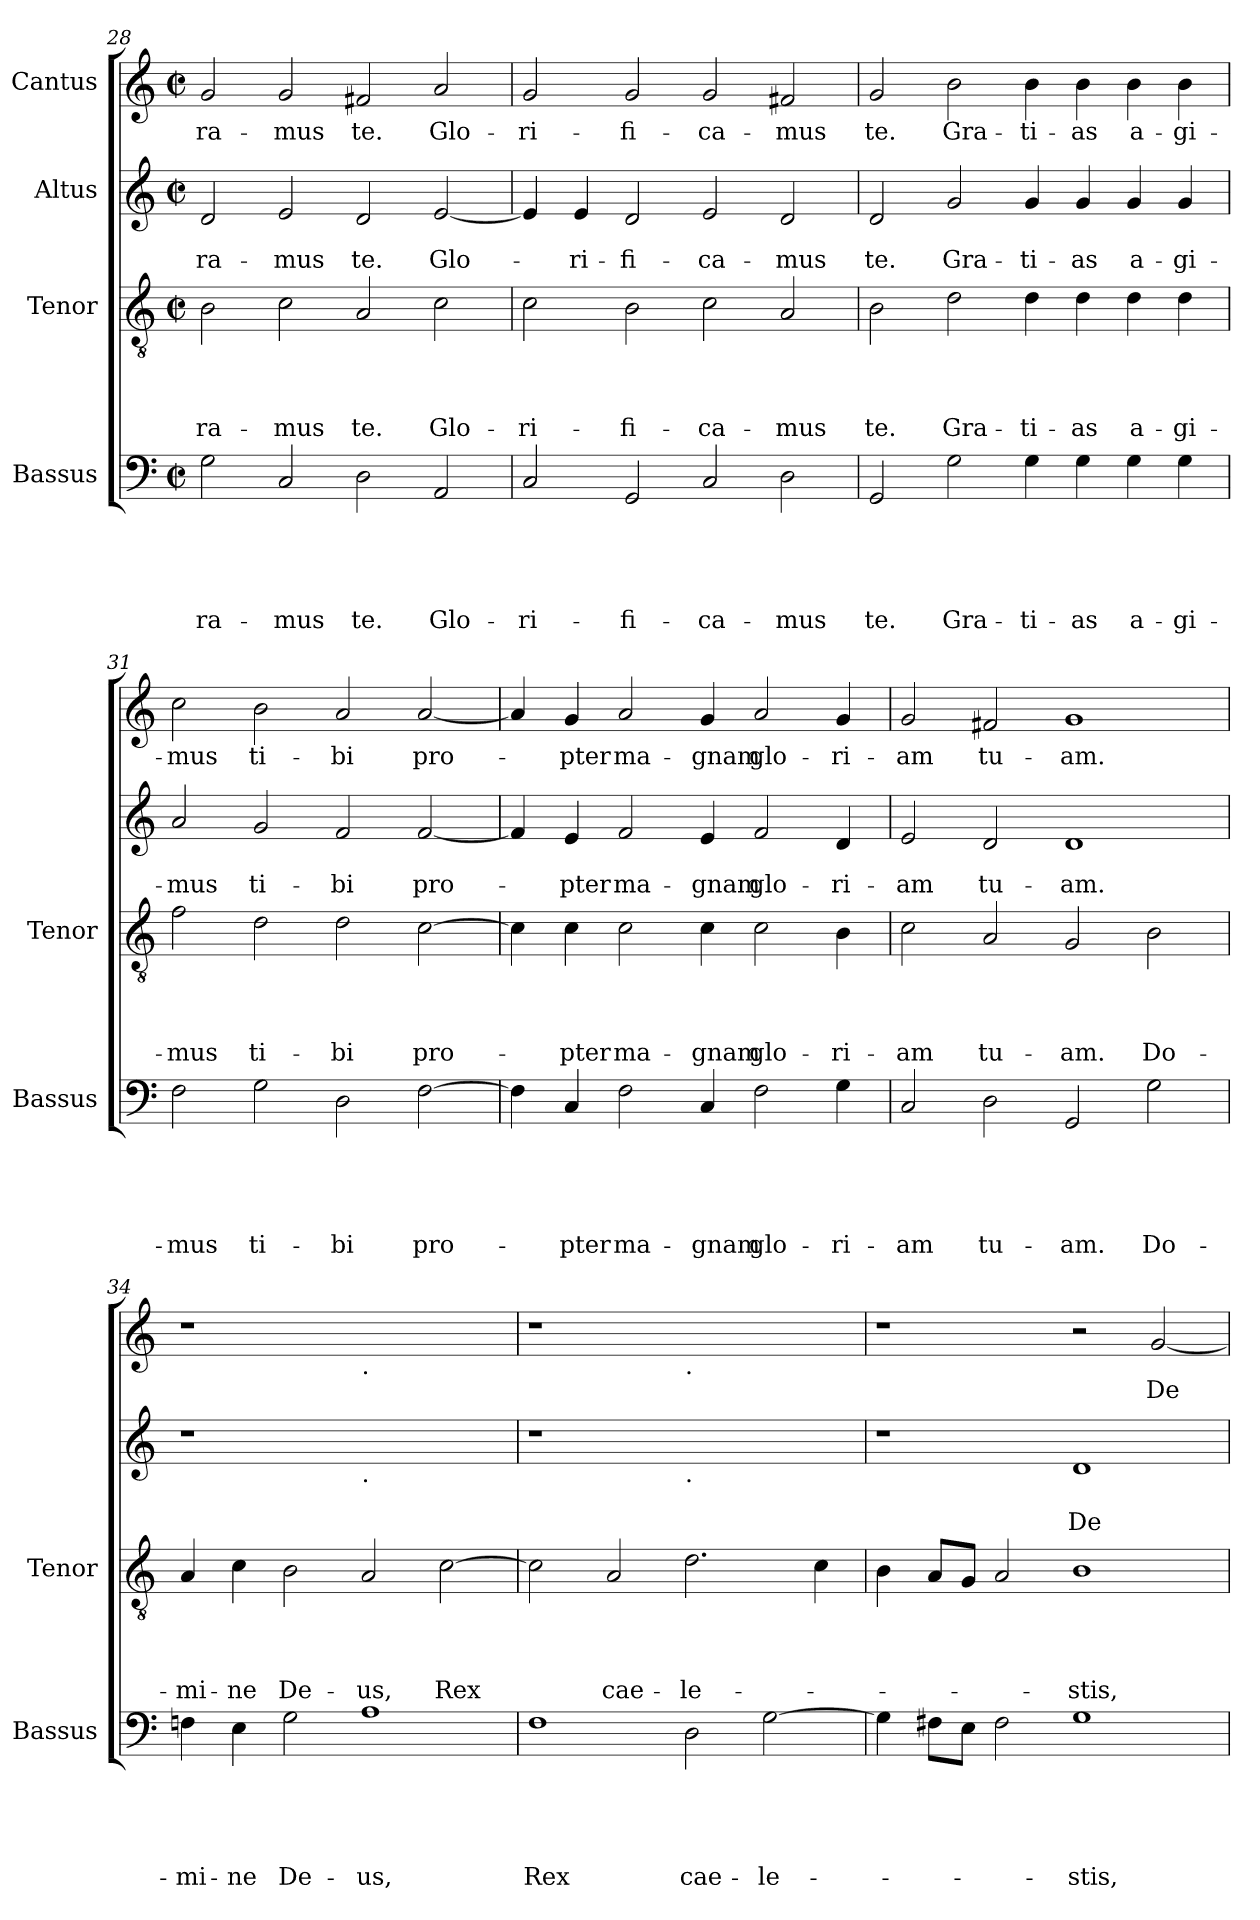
**kern	**text	**text	**text	**text	**text	**kern	**text	**text	**text	**text	**kern	**text	**text	**kern	**text
*part4	*part4	*part4	*part4	*part4	*part4	*part3	*part3	*part3	*part3	*part3	*part2	*part2	*part2	*part1	*part1
*staff4	*staff4	*staff4	*staff4	*staff4	*staff4	*staff3	*staff3	*staff3	*staff3	*staff3	*staff2	*staff2	*staff2	*staff1	*staff1
*I"Bassus	*	*	*	*	*	*I"Tenor	*	*	*	*	*I"Altus	*	*	*I"Cantus	*
*I'Bassus	*	*	*	*	*	*I'Tenor	*	*	*	*	*	*	*	*	*
*clefF4	*	*	*	*	*	*clefGv2	*	*	*	*	*clefG2	*	*	*clefG2	*
*k[]	*	*	*	*	*	*k[]	*	*	*	*	*k[]	*	*	*k[]	*
*C:	*	*	*	*	*	*C:	*	*	*	*	*C:	*	*	*C:	*
*M2/2	*	*	*	*	*	*M2/2	*	*	*	*	*M2/2	*	*	*M2/2	*
*met(c|)	*	*	*	*	*	*met(c|)	*	*	*	*	*met(c|)	*	*	*met(c|)	*
=28	=28	=28	=28	=28	=28	=28	=28	=28	=28	=28	=28	=28	=28	=28	=28
!	!	!	!	!	!LO:LY:b	!	!	!	!	!LO:LY:b	!	!	!LO:LY:b	!	!LO:LY:b
2G\	.	.	.	.	-ra-	2B\	.	.	.	-ra-	2d/	.	-ra-	2g/	-ra-
!	!	!	!	!	!LO:LY:b	!	!	!	!	!LO:LY:b	!	!	!LO:LY:b	!	!LO:LY:b
2C/	.	.	.	.	-mus	2c\	.	.	.	-mus	2e/	.	-mus	2g/	-mus
!	!	!	!	!	!LO:LY:b	!	!	!	!	!LO:LY:b	!	!	!LO:LY:b	!	!LO:LY:b
2D\	.	.	.	.	te.	2A/	.	.	.	te.	2d/	.	te.	2f#X/	te.
!	!	!	!	!	!LO:LY:b	!	!	!	!	!LO:LY:b	!	!	!LO:LY:b	!	!LO:LY:b
2AA/	.	.	.	.	Glo-	2c\	.	.	.	Glo-	[>2e/	.	Glo-	2a/	Glo-
!!LO:PB:g=z
=29	=29	=29	=29	=29	=29	=29	=29	=29	=29	=29	=29	=29	=29	=29	=29
!	!	!	!	!	!LO:LY:b	!	!	!	!	!LO:LY:b	!	!	!	!	!LO:LY:b
2C/	.	.	.	.	-ri-	2c\	.	.	.	-ri-	4e/]	.	.	2g/	-ri-
!	!	!	!	!	!	!	!	!	!	!	!	!	!LO:LY:b	!	!
.	.	.	.	.	.	.	.	.	.	.	4e/	.	-ri-	.	.
!	!	!	!	!	!LO:LY:b	!	!	!	!	!LO:LY:b	!	!	!LO:LY:b	!	!LO:LY:b
2GG/	.	.	.	.	-fi-	2B\	.	.	.	-fi-	2d/	.	-fi-	2g/	-fi-
!	!	!	!	!	!LO:LY:b	!	!	!	!	!LO:LY:b	!	!	!LO:LY:b	!	!LO:LY:b
2C/	.	.	.	.	-ca-	2c\	.	.	.	-ca-	2e/	.	-ca-	2g/	-ca-
!	!	!	!	!	!LO:LY:b	!	!	!	!	!LO:LY:b	!	!	!LO:LY:b	!	!LO:LY:b
2D\	.	.	.	.	-mus	2A/	.	.	.	-mus	2d/	.	-mus	2f#X/	-mus
=30	=30	=30	=30	=30	=30	=30	=30	=30	=30	=30	=30	=30	=30	=30	=30
!	!	!	!	!	!LO:LY:b	!	!	!	!	!LO:LY:b	!	!	!LO:LY:b	!	!LO:LY:b
2GG/	.	.	.	.	te.	2B\	.	.	.	te.	2d/	.	te.	2g/	te.
!	!	!	!	!	!LO:LY:b	!	!	!	!	!LO:LY:b	!	!	!LO:LY:b	!	!LO:LY:b
2G\	.	.	.	.	Gra-	2d\	.	.	.	Gra-	2g/	.	Gra-	2b\	Gra-
!	!	!	!	!	!LO:LY:b	!	!	!	!	!LO:LY:b	!	!	!LO:LY:b	!	!LO:LY:b
4G\	.	.	.	.	-ti-	4d\	.	.	.	-ti-	4g/	.	-ti-	4b\	-ti-
!	!	!	!	!	!LO:LY:b	!	!	!	!	!LO:LY:b	!	!	!LO:LY:b	!	!LO:LY:b
4G\	.	.	.	.	-as	4d\	.	.	.	-as	4g/	.	-as	4b\	-as
!	!	!	!	!	!LO:LY:b	!	!	!	!	!LO:LY:b	!	!	!LO:LY:b	!	!LO:LY:b
4G\	.	.	.	.	a-	4d\	.	.	.	a-	4g/	.	a-	4b\	a-
!	!	!	!	!	!LO:LY:b	!	!	!	!	!LO:LY:b	!	!	!LO:LY:b	!	!LO:LY:b
4G\	.	.	.	.	-gi-	4d\	.	.	.	-gi-	4g/	.	-gi-	4b\	-gi-
=31	=31	=31	=31	=31	=31	=31	=31	=31	=31	=31	=31	=31	=31	=31	=31
!	!	!	!	!	!LO:LY:b	!	!	!	!	!LO:LY:b	!	!	!LO:LY:b	!	!LO:LY:b
2F\	.	.	.	.	-mus	2f\	.	.	.	-mus	2a/	.	-mus	2cc\	-mus
!	!	!	!	!	!LO:LY:b	!	!	!	!	!LO:LY:b	!	!	!LO:LY:b	!	!LO:LY:b
2G\	.	.	.	.	ti-	2d\	.	.	.	ti-	2g/	.	ti-	2b\	ti-
!	!	!	!	!	!LO:LY:b	!	!	!	!	!LO:LY:b	!	!	!LO:LY:b	!	!LO:LY:b
2D\	.	.	.	.	-bi	2d\	.	.	.	-bi	2f/	.	-bi	2a/	-bi
!	!	!	!	!	!LO:LY:b	!	!	!	!	!LO:LY:b	!	!	!LO:LY:b	!	!LO:LY:b
[>2F\	.	.	.	.	pro-	[>2c\	.	.	.	pro-	[<2f/	.	pro-	[<2a/	pro-
=32	=32	=32	=32	=32	=32	=32	=32	=32	=32	=32	=32	=32	=32	=32	=32
4F\]	.	.	.	.	.	4c\]	.	.	.	.	4f/]	.	.	4a/]	.
!	!	!	!	!	!LO:LY:b	!	!	!	!	!LO:LY:b	!	!	!LO:LY:b	!	!LO:LY:b
4C/	.	.	.	.	-pter	4c\	.	.	.	-pter	4e/	.	-pter	4g/	-pter
!	!	!	!	!	!LO:LY:b	!	!	!	!	!LO:LY:b	!	!	!LO:LY:b	!	!LO:LY:b
2F\	.	.	.	.	ma-	2c\	.	.	.	ma-	2f/	.	ma-	2a/	ma-
!	!	!	!	!	!LO:LY:b	!	!	!	!	!LO:LY:b	!	!	!LO:LY:b	!	!LO:LY:b
4C/	.	.	.	.	-gnam	4c\	.	.	.	-gnam	4e/	.	-gnam	4g/	-gnam
!	!	!	!	!	!LO:LY:b	!	!	!	!	!LO:LY:b	!	!	!LO:LY:b	!	!LO:LY:b
2F\	.	.	.	.	glo-	2c\	.	.	.	glo-	2f/	.	glo-	2a/	glo-
!	!	!	!	!	!LO:LY:b	!	!	!	!	!LO:LY:b	!	!	!LO:LY:b	!	!LO:LY:b
4G\	.	.	.	.	-ri-	4B\	.	.	.	-ri-	4d/	.	-ri-	4g/	-ri-
=33	=33	=33	=33	=33	=33	=33	=33	=33	=33	=33	=33	=33	=33	=33	=33
!	!	!	!	!	!LO:LY:b	!	!	!	!	!LO:LY:b	!	!	!LO:LY:b	!	!LO:LY:b
2C/	.	.	.	.	-am	2c\	.	.	.	-am	2e/	.	-am	2g/	-am
!	!	!	!	!	!LO:LY:b	!	!	!	!	!LO:LY:b	!	!	!LO:LY:b	!	!LO:LY:b
2D\	.	.	.	.	tu-	2A/	.	.	.	tu-	2d/	.	tu-	2f#X/	tu-
!	!	!	!	!	!LO:LY:b	!	!	!	!	!LO:LY:b	!	!	!LO:LY:b	!	!LO:LY:b
2GG/	.	.	.	.	-am.	2G/	.	.	.	-am.	1d	.	-am.	1g	-am.
!	!	!	!	!	!LO:LY:b	!	!	!	!	!LO:LY:b	!	!	!	!	!
2G\	.	.	.	.	Do-	2B\	.	.	.	Do-	.	.	.	.	.
!!LO:LB:g=z
=34	=34	=34	=34	=34	=34	=34	=34	=34	=34	=34	=34	=34	=34	=34	=34
!	!	!	!	!	!LO:LY:b	!	!	!	!	!LO:LY:b	!	!	!	!	!
4Fni\	.	.	.	.	-mi-	4A/	.	.	.	-mi-	1r	.	.	1r	.
!	!	!	!	!	!LO:LY:b	!	!	!	!	!LO:LY:b	!	!	!	!	!
4E\	.	.	.	.	-ne	4c\	.	.	.	-ne	.	.	.	.	.
!	!	!	!	!	!LO:LY:b	!	!	!	!	!LO:LY:b	!	!	!	!	!
2G\	.	.	.	.	De-	2B\	.	.	.	De-	.	.	.	.	.
!	!	!	!	!	!	!	!	!	!	!	!	!	!	!LO:TX:b:t=.	!
!	!	!	!	!	!	!	!	!	!	!	!LO:TX:b:t=.	!	!	!	!
!	!	!	!	!	!LO:LY:b	!	!	!	!	!LO:LY:b	!	!	!	!	!
1A	.	.	.	.	-us,	2A/	.	.	.	-us,	1ryy	.	.	1ryy	.
!	!	!	!	!	!	!	!	!	!	!LO:LY:b	!	!	!	!	!
.	.	.	.	.	.	[>2c\	.	.	.	Rex	.	.	.	.	.
=35	=35	=35	=35	=35	=35	=35	=35	=35	=35	=35	=35	=35	=35	=35	=35
!	!	!	!	!	!LO:LY:b	!	!	!	!	!	!	!	!	!	!
1F	.	.	.	.	Rex	2c\]	.	.	.	.	1r	.	.	1r	.
!	!	!	!	!	!	!	!	!	!	!LO:LY:b	!	!	!	!	!
.	.	.	.	.	.	2A/	.	.	.	cae-	.	.	.	.	.
!	!	!	!	!	!	!	!	!	!	!	!	!	!	!LO:TX:b:t=.	!
!	!	!	!	!	!	!	!	!	!	!	!LO:TX:b:t=.	!	!	!	!
!	!	!	!	!	!LO:LY:b	!	!	!	!	!LO:LY:b	!	!	!	!	!
2D\	.	.	.	.	cae-	2.d\	.	.	.	-le-	1ryy	.	.	1ryy	.
!	!	!	!	!	!LO:LY:b	!	!	!	!	!	!	!	!	!	!
[>2G\	.	.	.	.	-le-	.	.	.	.	.	.	.	.	.	.
.	.	.	.	.	.	4c\	.	.	.	.	.	.	.	.	.
=36	=36	=36	=36	=36	=36	=36	=36	=36	=36	=36	=36	=36	=36	=36	=36
4G\]	.	.	.	.	.	4B\	.	.	.	.	1r	.	.	1r	.
8F#X\L	.	.	.	.	.	8A/L	.	.	.	.	.	.	.	.	.
8E\J	.	.	.	.	.	8G/J	.	.	.	.	.	.	.	.	.
2F#\	.	.	.	.	.	2A/	.	.	.	.	.	.	.	.	.
!	!	!	!	!	!LO:LY:b	!	!	!	!	!LO:LY:b	!	!	!LO:LY:b	!	!
1G	.	.	.	.	-stis,	1B	.	.	.	-stis,	1d	.	De-	2r	.
!	!	!	!	!	!	!	!	!	!	!	!	!	!	!	!LO:LY:b
.	.	.	.	.	.	.	.	.	.	.	.	.	.	[<2g/	De-
=	=	=	=	=	=	=	=	=	=	=	=	=	=	=	=
*-	*-	*-	*-	*-	*-	*-	*-	*-	*-	*-	*-	*-	*-	*-	*-
